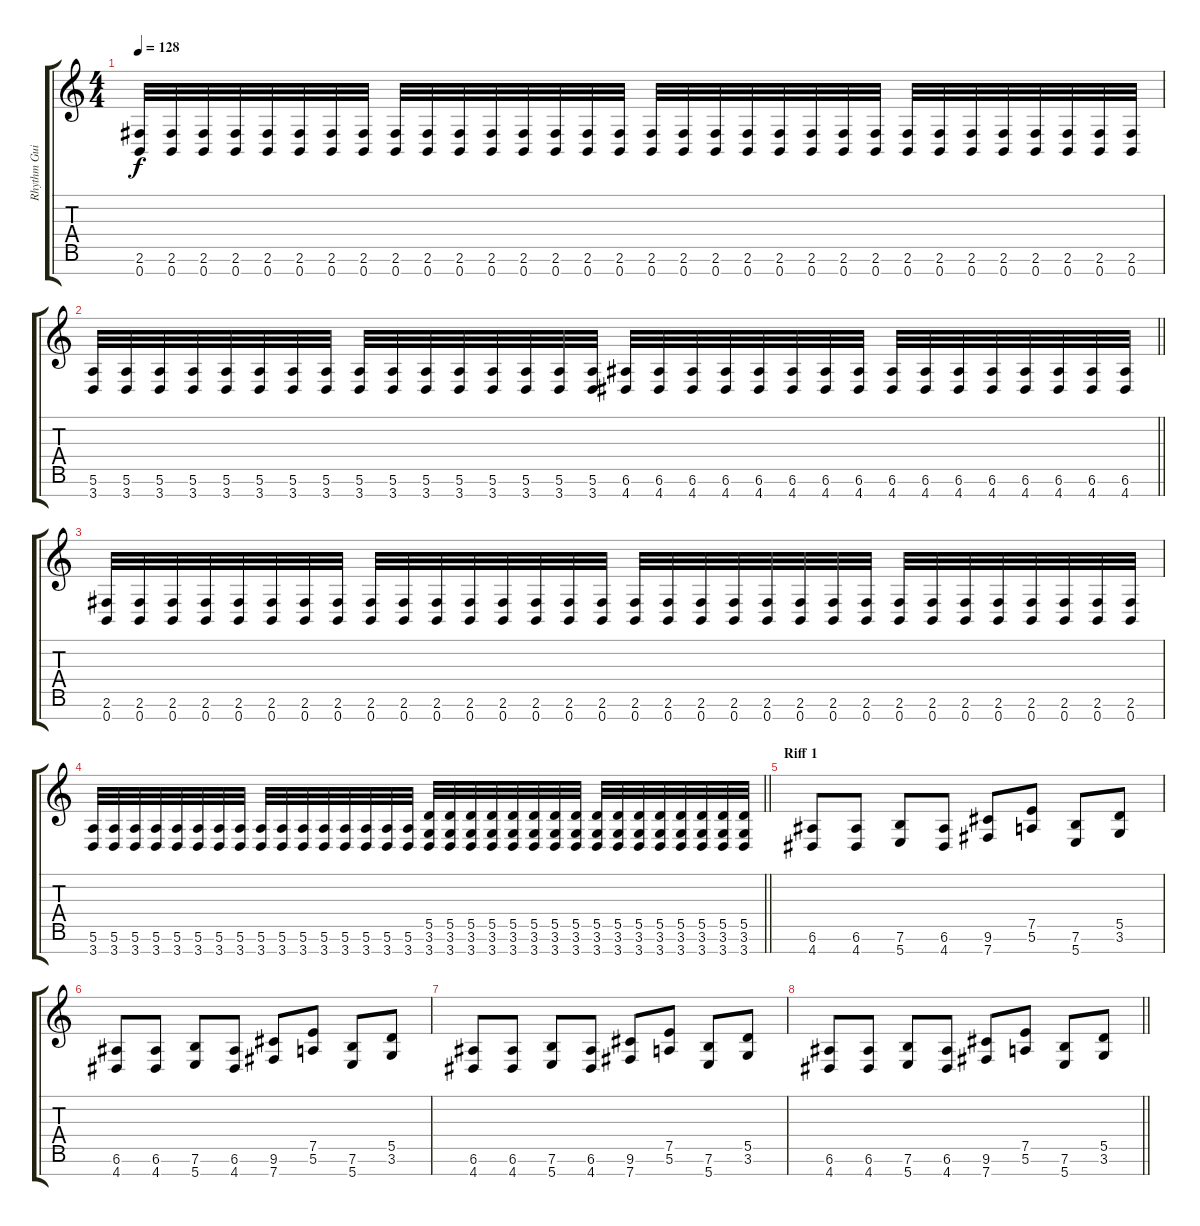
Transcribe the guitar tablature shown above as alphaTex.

\track ("Rhythm Guitar 2" "Rhythm Gui") {instrument overdrivenguitar}
\staff {score tabs}
\tuning (E4 B3 G3 D3 A2 E2 B1) {hide}
\ts (4 4)
\tempo 128
\clef g2
\ks c
(2.6 0.7).32{dy f} (2.6 0.7).32 (2.6 0.7).32 (2.6 0.7).32 (2.6 0.7).32 (2.6 0.7).32 (2.6 0.7).32 (2.6 0.7).32 (2.6 0.7).32 (2.6 0.7).32 (2.6 0.7).32 (2.6 0.7).32 (2.6 0.7).32 (2.6 0.7).32 (2.6 0.7).32 (2.6 0.7).32 (2.6 0.7).32 (2.6 0.7).32 (2.6 0.7).32 (2.6 0.7).32 (2.6 0.7).32 (2.6 0.7).32 (2.6 0.7).32 (2.6 0.7).32 (2.6 0.7).32 (2.6 0.7).32 (2.6 0.7).32 (2.6 0.7).32 (2.6 0.7).32 (2.6 0.7).32 (2.6 0.7).32 (2.6 0.7).32 |
\barLineRight lightlight
(5.6 3.7).32 (5.6 3.7).32 (5.6 3.7).32 (5.6 3.7).32 (5.6 3.7).32 (5.6 3.7).32 (5.6 3.7).32 (5.6 3.7).32 (5.6 3.7).32 (5.6 3.7).32 (5.6 3.7).32 (5.6 3.7).32 (5.6 3.7).32 (5.6 3.7).32 (5.6 3.7).32 (5.6 3.7).32 (6.6 4.7).32 (6.6 4.7).32 (6.6 4.7).32 (6.6 4.7).32 (6.6 4.7).32 (6.6 4.7).32 (6.6 4.7).32 (6.6 4.7).32 (6.6 4.7).32 (6.6 4.7).32 (6.6 4.7).32 (6.6 4.7).32 (6.6 4.7).32 (6.6 4.7).32 (6.6 4.7).32 (6.6 4.7).32 |
(2.6 0.7).32 (2.6 0.7).32 (2.6 0.7).32 (2.6 0.7).32 (2.6 0.7).32 (2.6 0.7).32 (2.6 0.7).32 (2.6 0.7).32 (2.6 0.7).32 (2.6 0.7).32 (2.6 0.7).32 (2.6 0.7).32 (2.6 0.7).32 (2.6 0.7).32 (2.6 0.7).32 (2.6 0.7).32 (2.6 0.7).32 (2.6 0.7).32 (2.6 0.7).32 (2.6 0.7).32 (2.6 0.7).32 (2.6 0.7).32 (2.6 0.7).32 (2.6 0.7).32 (2.6 0.7).32 (2.6 0.7).32 (2.6 0.7).32 (2.6 0.7).32 (2.6 0.7).32 (2.6 0.7).32 (2.6 0.7).32 (2.6 0.7).32 |
\barLineRight lightlight
(5.6 3.7).32 (5.6 3.7).32 (5.6 3.7).32 (5.6 3.7).32 (5.6 3.7).32 (5.6 3.7).32 (5.6 3.7).32 (5.6 3.7).32 (5.6 3.7).32 (5.6 3.7).32 (5.6 3.7).32 (5.6 3.7).32 (5.6 3.7).32 (5.6 3.7).32 (5.6 3.7).32 (5.6 3.7).32 (5.5 3.6 3.7).32 (5.5 3.6 3.7).32 (5.5 3.6 3.7).32 (5.5 3.6 3.7).32 (5.5 3.6 3.7).32 (5.5 3.6 3.7).32 (5.5 3.6 3.7).32 (5.5 3.6 3.7).32 (5.5 3.6 3.7).32 (5.5 3.6 3.7).32 (5.5 3.6 3.7).32 (5.5 3.6 3.7).32 (5.5 3.6 3.7).32 (5.5 3.6 3.7).32 (5.5 3.6 3.7).32 (5.5 3.6 3.7).32 |
\section ("" "Riff 1")
(6.6 4.7).8 (6.6 4.7).8 (7.6 5.7).8 (6.6 4.7).8 (9.6 7.7).8 (7.5 5.6).8 (7.6 5.7).8 (5.5 3.6).8 |
(6.6 4.7).8 (6.6 4.7).8 (7.6 5.7).8 (6.6 4.7).8 (9.6 7.7).8 (7.5 5.6).8 (7.6 5.7).8 (5.5 3.6).8 |
(6.6 4.7).8 (6.6 4.7).8 (7.6 5.7).8 (6.6 4.7).8 (9.6 7.7).8 (7.5 5.6).8 (7.6 5.7).8 (5.5 3.6).8 |
\barLineRight lightlight
(6.6 4.7).8 (6.6 4.7).8 (7.6 5.7).8 (6.6 4.7).8 (9.6 7.7).8 (7.5 5.6).8 (7.6 5.7).8 (5.5 3.6).8
